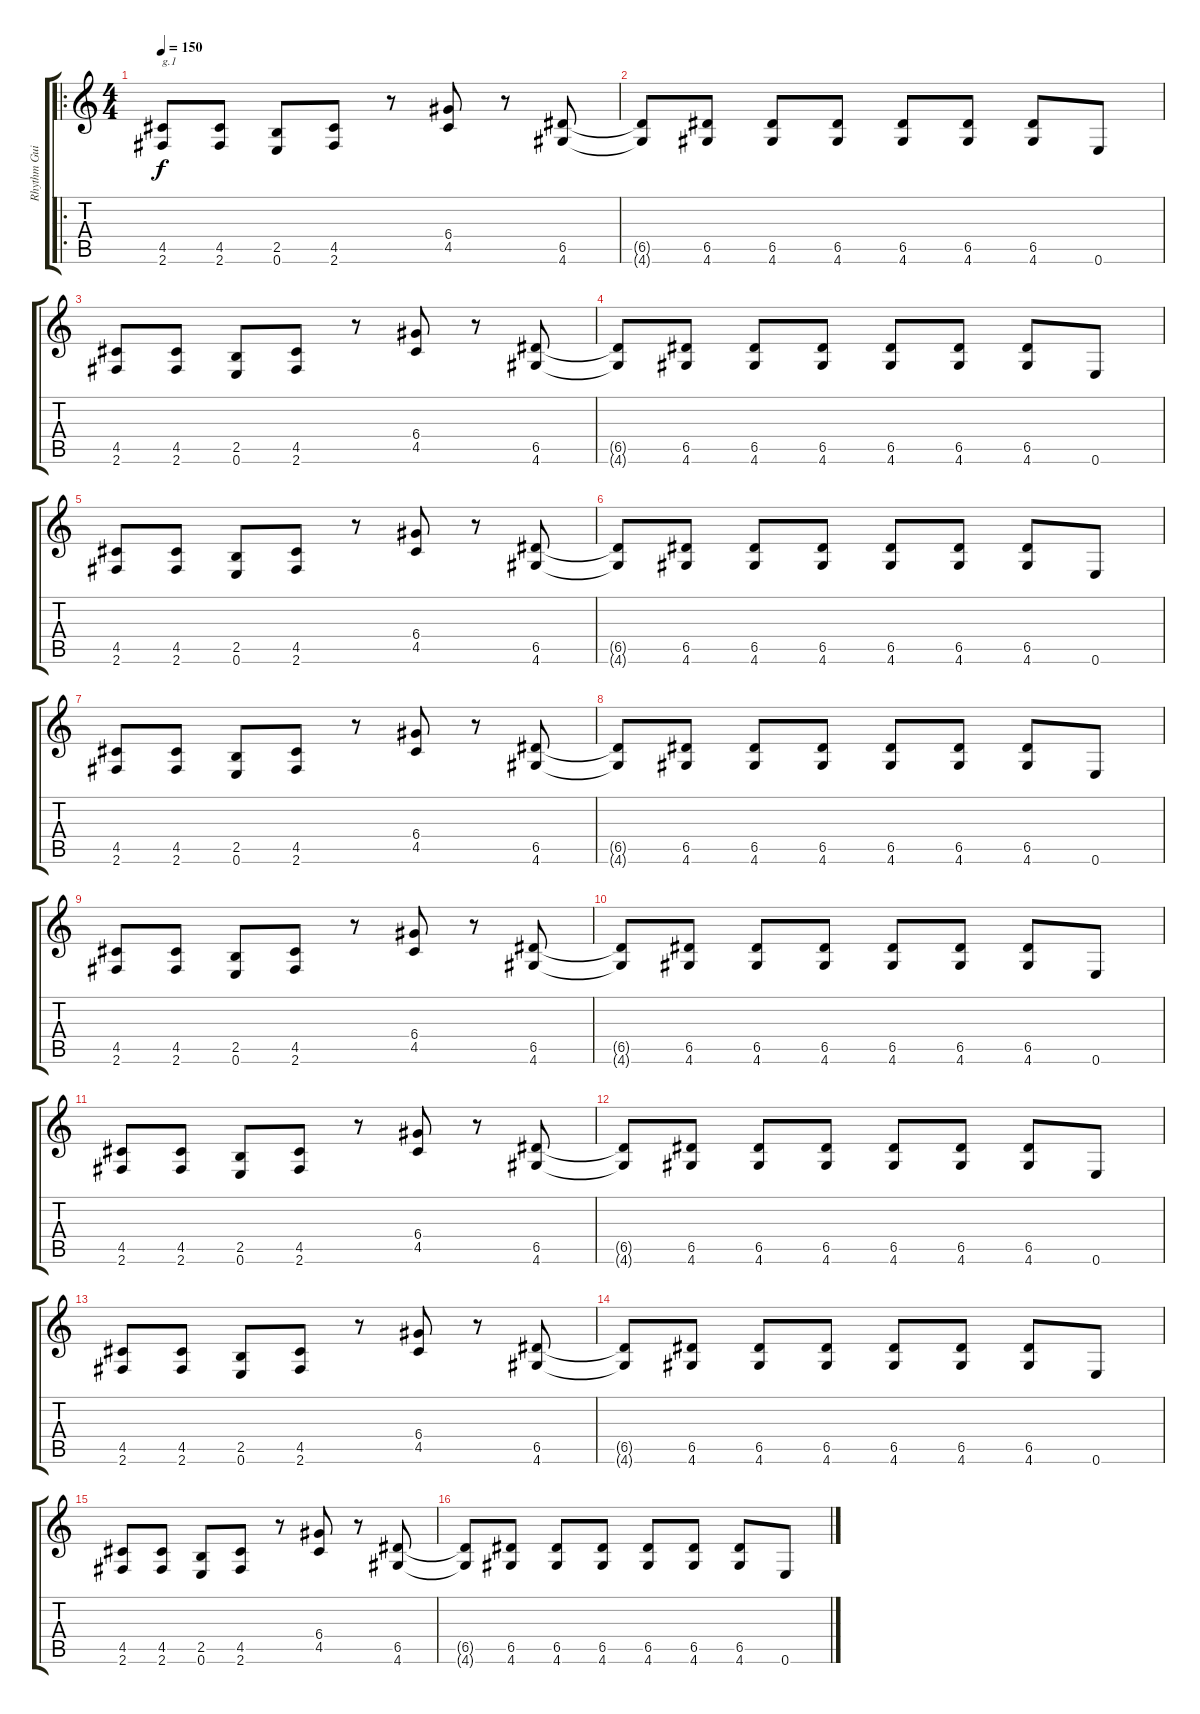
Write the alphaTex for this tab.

\track ("Rhythm Guitar" "Rhythm Gui") {instrument distortionguitar}
\staff {score tabs}
\tuning (E4 B3 G3 D3 A2 E2) {hide}
\ro
\ts (4 4)
\tempo 150
\clef g2
\ks c
(4.5 2.6).8{txt "g.1" dy f instrument distortionguitar} (4.5 2.6).8 (2.5 0.6).8 (4.5 2.6).8 r.8 (6.4 4.5).8 r.8 (6.5 4.6).8 |
(6.5{t} 4.6{t}).8 (6.5 4.6).8 (6.5 4.6).8 (6.5 4.6).8 (6.5 4.6).8 (6.5 4.6).8 (6.5 4.6).8 0.6.8 |
(4.5 2.6).8 (4.5 2.6).8 (2.5 0.6).8 (4.5 2.6).8 r.8 (6.4 4.5).8 r.8 (6.5 4.6).8 |
(6.5{t} 4.6{t}).8 (6.5 4.6).8 (6.5 4.6).8 (6.5 4.6).8 (6.5 4.6).8 (6.5 4.6).8 (6.5 4.6).8 0.6.8 |
(4.5 2.6).8 (4.5 2.6).8 (2.5 0.6).8 (4.5 2.6).8 r.8 (6.4 4.5).8 r.8 (6.5 4.6).8 |
(6.5{t} 4.6{t}).8 (6.5 4.6).8 (6.5 4.6).8 (6.5 4.6).8 (6.5 4.6).8 (6.5 4.6).8 (6.5 4.6).8 0.6.8 |
(4.5 2.6).8 (4.5 2.6).8 (2.5 0.6).8 (4.5 2.6).8 r.8 (6.4 4.5).8 r.8 (6.5 4.6).8 |
(6.5{t} 4.6{t}).8 (6.5 4.6).8 (6.5 4.6).8 (6.5 4.6).8 (6.5 4.6).8 (6.5 4.6).8 (6.5 4.6).8 0.6.8 |
(4.5 2.6).8 (4.5 2.6).8 (2.5 0.6).8 (4.5 2.6).8 r.8 (6.4 4.5).8 r.8 (6.5 4.6).8 |
(6.5{t} 4.6{t}).8 (6.5 4.6).8 (6.5 4.6).8 (6.5 4.6).8 (6.5 4.6).8 (6.5 4.6).8 (6.5 4.6).8 0.6.8 |
(4.5 2.6).8 (4.5 2.6).8 (2.5 0.6).8 (4.5 2.6).8 r.8 (6.4 4.5).8 r.8 (6.5 4.6).8 |
(6.5{t} 4.6{t}).8 (6.5 4.6).8 (6.5 4.6).8 (6.5 4.6).8 (6.5 4.6).8 (6.5 4.6).8 (6.5 4.6).8 0.6.8 |
(4.5 2.6).8 (4.5 2.6).8 (2.5 0.6).8 (4.5 2.6).8 r.8 (6.4 4.5).8 r.8 (6.5 4.6).8 |
(6.5{t} 4.6{t}).8 (6.5 4.6).8 (6.5 4.6).8 (6.5 4.6).8 (6.5 4.6).8 (6.5 4.6).8 (6.5 4.6).8 0.6.8 |
(4.5 2.6).8 (4.5 2.6).8 (2.5 0.6).8 (4.5 2.6).8 r.8 (6.4 4.5).8 r.8 (6.5 4.6).8 |
(6.5{t} 4.6{t}).8 (6.5 4.6).8 (6.5 4.6).8 (6.5 4.6).8 (6.5 4.6).8 (6.5 4.6).8 (6.5 4.6).8 0.6.8
